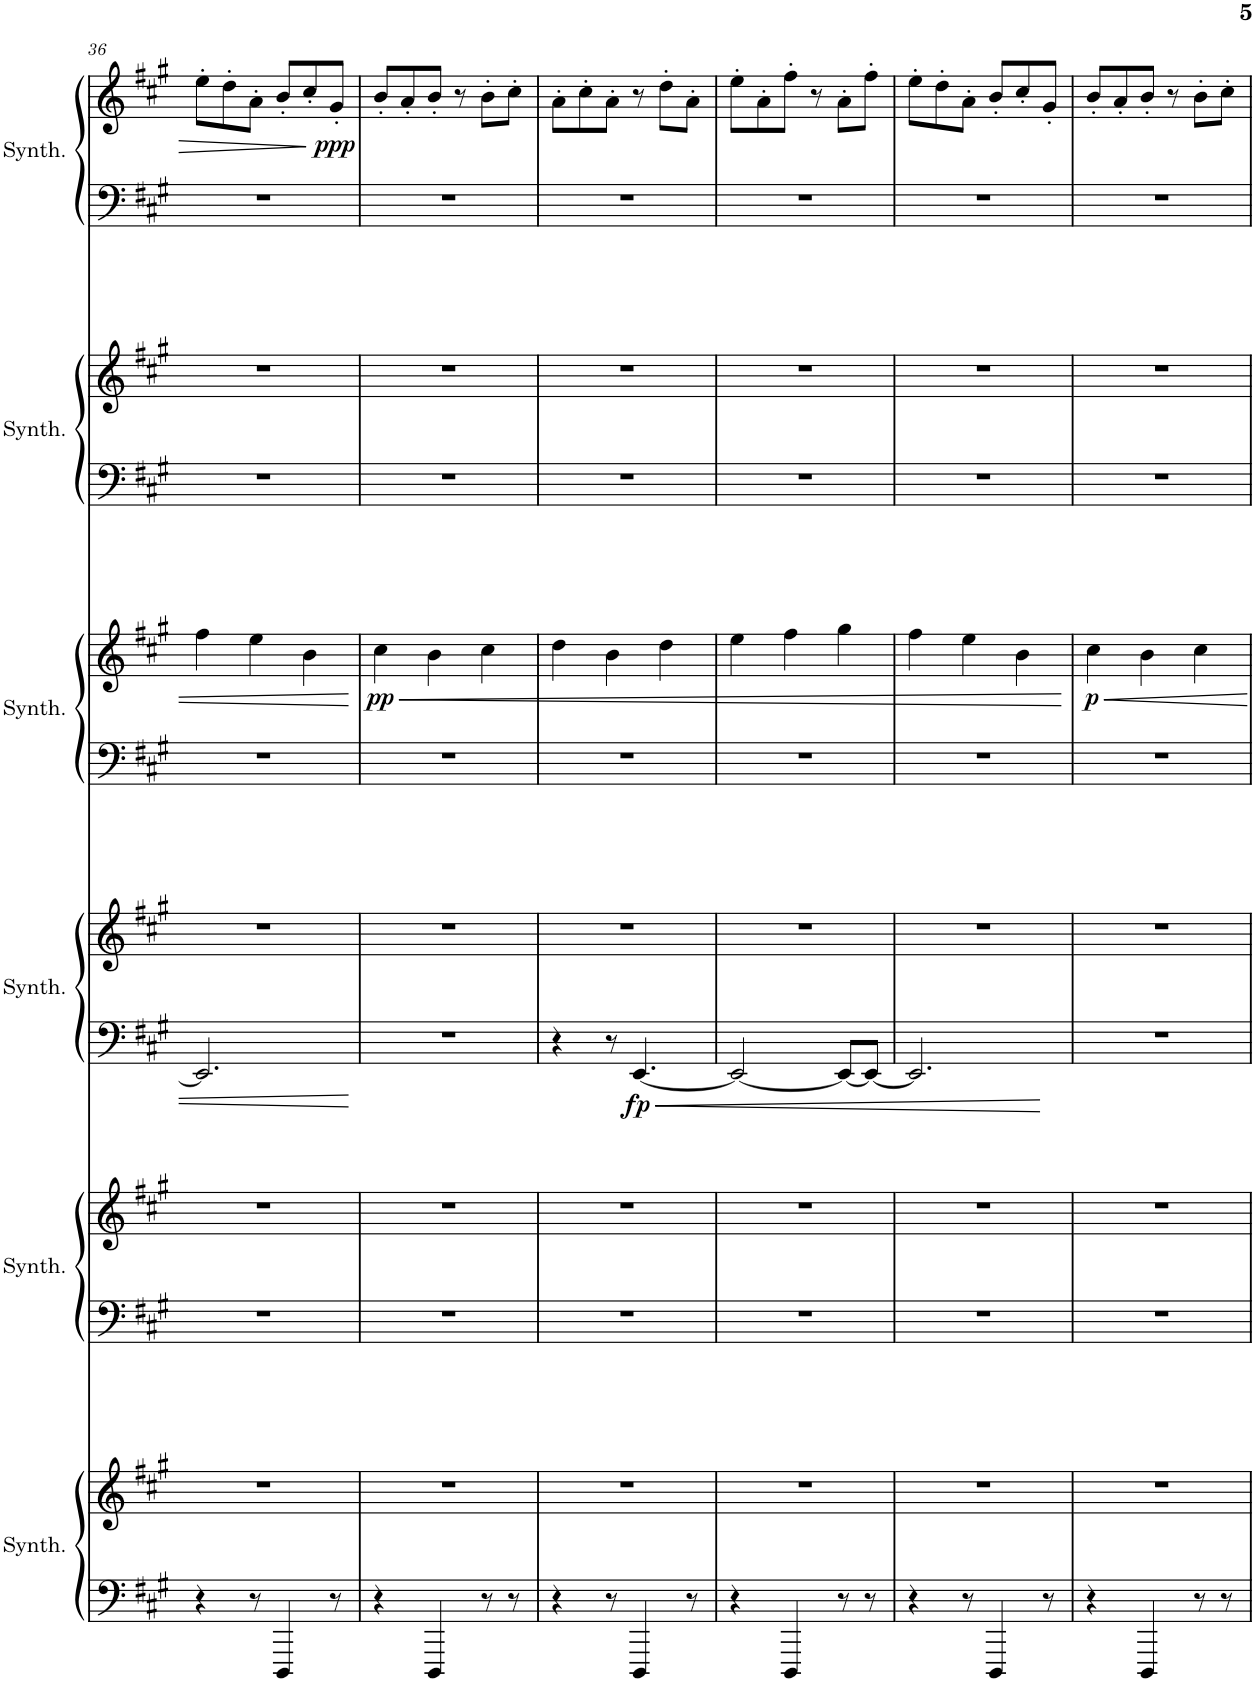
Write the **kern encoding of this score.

**kern	**kern	**kern	**kern	**kern	**kern	**dynam	**kern	**kern	**dynam	**kern	**kern	**kern	**kern	**dynam
*part6	*part6	*part5	*part5	*part4	*part4	*part4	*part3	*part3	*part3	*part2	*part2	*part1	*part1	*part1
*staff12	*staff11	*staff10	*staff9	*staff8	*staff7	*staff7/8	*staff6	*staff5	*staff5/6	*staff4	*staff3	*staff2	*staff1	*staff1/2
*I"Crystal Synthesizer	*	*I"Saw Synthesizer	*	*I"Atmosphere Synthesizer	*	*	*I"Choir Synthesizer	*	*	*I"Bowed Synthesizer	*	*I"String Synthesizer	*	*
*I'Synth.	*	*I'Synth.	*	*I'Synth.	*	*	*I'Synth.	*	*	*I'Synth.	*	*I'Synth.	*	*
!!LO:PB:g=z
*clefF4	*clefG2	*clefF4	*clefG2	*clefF4	*clefG2	*	*clefF4	*clefG2	*	*clefF4	*clefG2	*clefF4	*clefG2	*
*k[f#c#g#]	*k[f#c#g#]	*k[f#c#g#]	*k[f#c#g#]	*k[f#c#g#]	*k[f#c#g#]	*	*k[f#c#g#]	*k[f#c#g#]	*	*k[f#c#g#]	*k[f#c#g#]	*k[f#c#g#]	*k[f#c#g#]	*
*M6/8	*M6/8	*M6/8	*M6/8	*M6/8	*M6/8	*	*M6/8	*M6/8	*	*M6/8	*M6/8	*M6/8	*M6/8	*
=36	=36	=36	=36	=36	=36	=36	=36	=36	=36	=36	=36	=36	=36	=36
4r	2.r	2.r	2.r	2.EE/]	2.r	.	2.r	4ff#\	.	2.r	2.r	2.r	8ee'\L	.
.	.	.	.	.	.	.	.	.	.	.	.	.	8dd'\	.
8r	.	.	.	.	.	.	.	4ee\	.	.	.	.	8a'\J	.
4DDD/	.	.	.	.	.	.	.	.	.	.	.	.	8b'/L	.
.	.	.	.	.	.	.	.	4b\	.	.	.	.	8cc#'/	.
!	!	!	!	!	!	!	!	!	!	!	!	!	!	!LO:DY:b
8r	.	.	.	.	.	.	.	.	.	.	.	.	8g#'/J	ppp
=37	=37	=37	=37	=37	=37	=37	=37	=37	=37	=37	=37	=37	=37	=37
!	!	!	!	!	!	!	!	!	!LO:HP:b	!	!	!	!	!
!	!	!	!	!	!	!	!	!	!LO:DY:n=1:b	!	!	!	!	!
4r	2.r	2.r	2.r	2.r	2.r	.	2.r	4cc#\	< pp	2.r	2.r	2.r	8b'/L	.
.	.	.	.	.	.	.	.	.	.	.	.	.	8a'/	.
4DDD/	.	.	.	.	.	.	.	4b\	.	.	.	.	8b'/J	.
.	.	.	.	.	.	.	.	.	.	.	.	.	8r	.
8r	.	.	.	.	.	.	.	4cc#\	.	.	.	.	8b'\L	.
8r	.	.	.	.	.	.	.	.	.	.	.	.	8cc#'\J	.
=38	=38	=38	=38	=38	=38	=38	=38	=38	=38	=38	=38	=38	=38	=38
4r	2.r	2.r	2.r	4r	2.r	.	2.r	4dd\	.	2.r	2.r	2.r	8a'\L	.
.	.	.	.	.	.	.	.	.	.	.	.	.	8cc#'\	.
8r	.	.	.	8r	.	.	.	4b\	.	.	.	.	8a'\J	.
!	!	!	!	!	!	!LO:DY:b=2	!	!	!	!	!	!	!	!
4DDD/	.	.	.	[4.EE/	.	fp	.	.	.	.	.	.	8r	.
.	.	.	.	.	.	.	.	4dd\	.	.	.	.	8dd'\L	.
8r	.	.	.	.	.	.	.	.	.	.	.	.	8a'\J	.
=39	=39	=39	=39	=39	=39	=39	=39	=39	=39	=39	=39	=39	=39	=39
4r	2.r	2.r	2.r	2EE/_	2.r	.	2.r	4ee\	.	2.r	2.r	2.r	8ee'\L	.
.	.	.	.	.	.	.	.	.	.	.	.	.	8a'\	.
4DDD/	.	.	.	.	.	.	.	4ff#\	.	.	.	.	8ff#'\J	.
.	.	.	.	.	.	.	.	.	.	.	.	.	8r	.
8r	.	.	.	8EE/L_	.	.	.	4gg#\	.	.	.	.	8a'\L	.
8r	.	.	.	8EE/J_	.	.	.	.	.	.	.	.	8ff#'\J	.
=40	=40	=40	=40	=40	=40	=40	=40	=40	=40	=40	=40	=40	=40	=40
4r	2.r	2.r	2.r	2.EE/]	2.r	.	2.r	4ff#\	.	2.r	2.r	2.r	8ee'\L	.
.	.	.	.	.	.	.	.	.	.	.	.	.	8dd'\	.
8r	.	.	.	.	.	.	.	4ee\	.	.	.	.	8a'\J	.
4DDD/	.	.	.	.	.	.	.	.	.	.	.	.	8b'/L	.
.	.	.	.	.	.	.	.	4b\	.	.	.	.	8cc#'/	.
8r	.	.	.	.	.	.	.	.	.	.	.	.	8g#'/J	.
.	.	.	.	.	.	.	.	.	[	.	.	.	.	.
=41	=41	=41	=41	=41	=41	=41	=41	=41	=41	=41	=41	=41	=41	=41
!	!	!	!	!	!	!	!	!	!LO:DY:b	!	!	!	!	!
4r	2.r	2.r	2.r	2.r	2.r	.	2.r	4cc#\	p	2.r	2.r	2.r	8b'/L	.
.	.	.	.	.	.	.	.	.	.	.	.	.	8a'/	.
4DDD/	.	.	.	.	.	.	.	4b\	.	.	.	.	8b'/J	.
.	.	.	.	.	.	.	.	.	.	.	.	.	8r	.
8r	.	.	.	.	.	.	.	4cc#\	.	.	.	.	8b'\L	.
8r	.	.	.	.	.	.	.	.	.	.	.	.	8cc#'\J	.
=	=	=	=	=	=	=	=	=	=	=	=	=	=	=
*-	*-	*-	*-	*-	*-	*-	*-	*-	*-	*-	*-	*-	*-	*-
